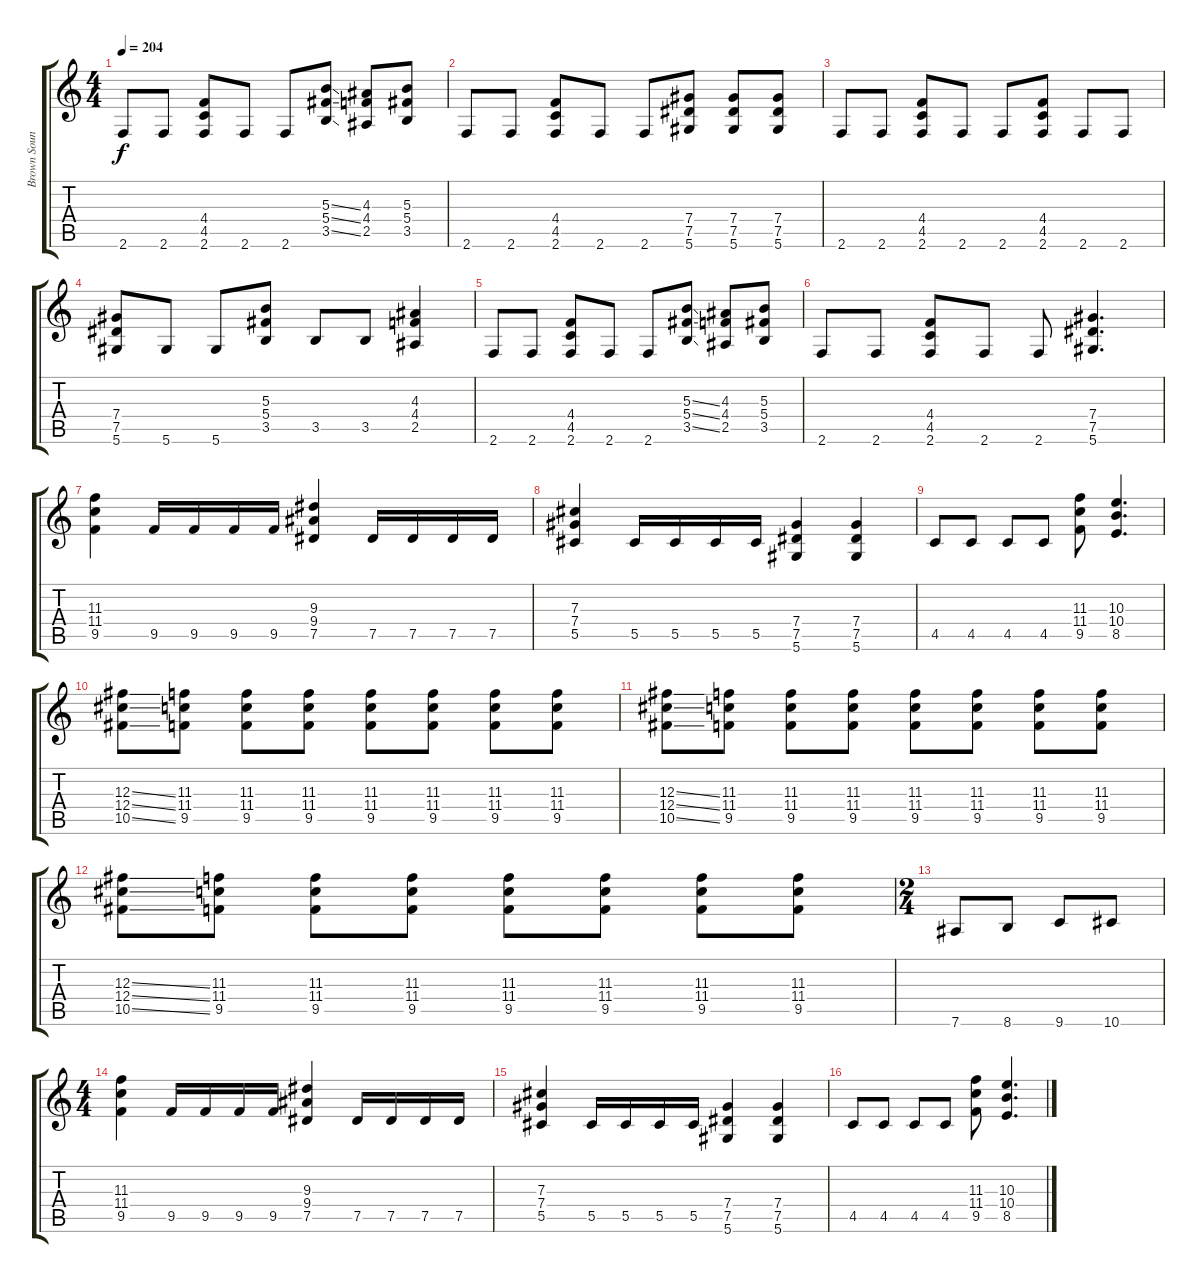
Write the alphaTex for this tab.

\track ("Brown Sound" "Brown Soun") {instrument distortionguitar}
\staff {score tabs}
\tuning (Eb4 Bb3 Gb3 Db3 Ab2 Eb2) {hide}
\ts (4 4)
\tempo 204
\clef g2
\ks c
2.6.8{dy f} 2.6.8 (4.4 4.5 2.6).8 2.6.8 2.6.8 (5.3{ss} 5.4{ss} 3.5{ss}).8 (4.3 4.4 2.5).8 (5.3 5.4 3.5).8 |
2.6.8 2.6.8 (4.4 4.5 2.6).8 2.6.8 2.6.8 (7.4 7.5 5.6).8 (7.4 7.5 5.6).8 (7.4 7.5 5.6).8 |
2.6.8 2.6.8 (4.4 4.5 2.6).8 2.6.8 2.6.8 (4.4 4.5 2.6).8 2.6.8 2.6.8 |
(7.4 7.5 5.6).8 5.6.8 5.6.8 (5.3 5.4 3.5).8 3.5.8 3.5.8 (4.3 4.4 2.5).4 |
2.6.8 2.6.8 (4.4 4.5 2.6).8 2.6.8 2.6.8 (5.3{ss} 5.4{ss} 3.5{ss}).8 (4.3 4.4 2.5).8 (5.3 5.4 3.5).8 |
2.6.8 2.6.8 (4.4 4.5 2.6).8 2.6.8 2.6.8 (7.4 7.5 5.6).4{d} |
(11.3 11.4 9.5).4 9.5.16 9.5.16 9.5.16 9.5.16 (9.3 9.4 7.5).4 7.5.16 7.5.16 7.5.16 7.5.16 |
(7.3 7.4 5.5).4 5.5.16 5.5.16 5.5.16 5.5.16 (7.4 7.5 5.6).4 (7.4 7.5 5.6).4 |
4.5.8 4.5.8 4.5.8 4.5.8 (11.3 11.4 9.5).8 (10.3 10.4 8.5).4{d} |
(12.3{ss} 12.4{ss} 10.5{ss}).8 (11.3 11.4 9.5).8 (11.3 11.4 9.5).8 (11.3 11.4 9.5).8 (11.3 11.4 9.5).8 (11.3 11.4 9.5).8 (11.3 11.4 9.5).8 (11.3 11.4 9.5).8 |
(12.3{ss} 12.4{ss} 10.5{ss}).8 (11.3 11.4 9.5).8 (11.3 11.4 9.5).8 (11.3 11.4 9.5).8 (11.3 11.4 9.5).8 (11.3 11.4 9.5).8 (11.3 11.4 9.5).8 (11.3 11.4 9.5).8 |
(12.3{ss} 12.4{ss} 10.5{ss}).8 (11.3 11.4 9.5).8 (11.3 11.4 9.5).8 (11.3 11.4 9.5).8 (11.3 11.4 9.5).8 (11.3 11.4 9.5).8 (11.3 11.4 9.5).8 (11.3 11.4 9.5).8 |
\ts (2 4)
7.6.8 8.6.8 9.6.8 10.6.8 |
\ts (4 4)
(11.3 11.4 9.5).4 9.5.16 9.5.16 9.5.16 9.5.16 (9.3 9.4 7.5).4 7.5.16 7.5.16 7.5.16 7.5.16 |
(7.3 7.4 5.5).4 5.5.16 5.5.16 5.5.16 5.5.16 (7.4 7.5 5.6).4 (7.4 7.5 5.6).4 |
4.5.8 4.5.8 4.5.8 4.5.8 (11.3 11.4 9.5).8 (10.3 10.4 8.5).4{d}
